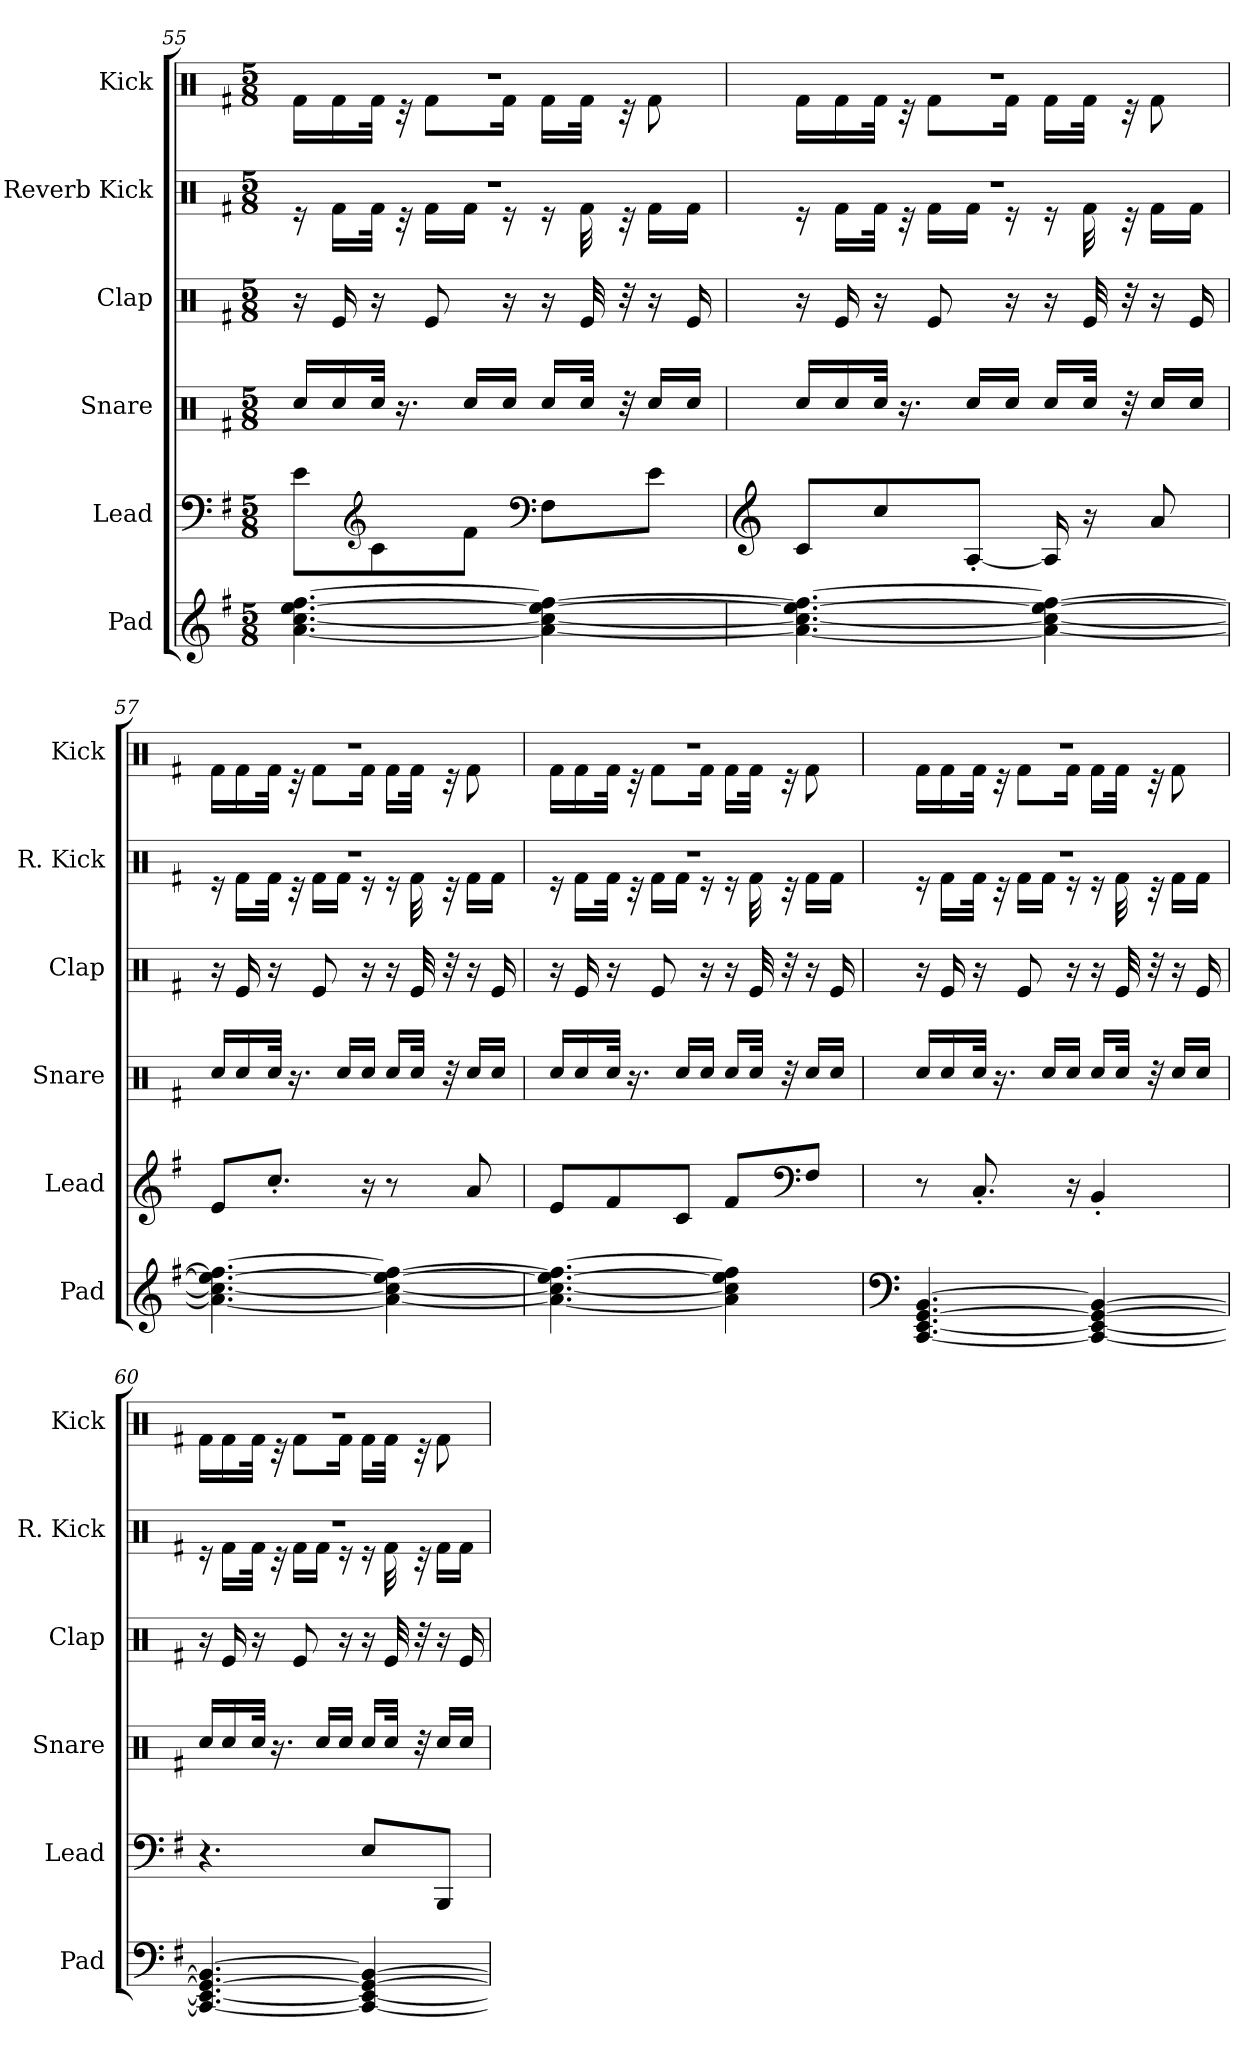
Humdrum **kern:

**kern	**kern	**kern	**kern	**kern	**kern
*part6	*part5	*part4	*part3	*part2	*part1
*staff6	*staff5	*staff4	*staff3	*staff2	*staff1
*I"Pad	*I"Lead	*I"Snare	*I"Clap	*I"Reverb Kick	*I"Kick
*I'Pad	*I'Lead	*I'Snare	*I'Clap	*I'R. Kick	*I'Kick
!!LO:PB:g=z
*clefG2	*clefF4	*clefX	*clefX	*clefX	*clefX
*k[f#]	*k[f#]	*k[f#]	*k[f#]	*k[f#]	*k[f#]
*M5/8	*M5/8	*M5/8	*M5/8	*M5/8	*M5/8
=55	=55	=55	=55	=55	=55
*	*	*	*	*^	*^
[4.a\ [4.cc\ [4.ee\ [4.ff#\	8e\L	16Rcc/LL	16r	8%5r	16r	8%5r	16Rf\LL
.	.	16Rcc/	16Re/	.	16Rf\LL	.	16Rf\
*	*clefG2	*	*	*	*	*	*
.	8c\	32Rcc/JJk	16r	.	32Rf\JJk	.	32Rf\JJk
.	.	16.r	.	.	32r	.	32r
.	.	.	8Re/	.	16Rf\LL	.	8Rf\L
.	8f#\J	16Rcc/LL	.	.	16Rf\JJ	.	.
.	.	16Rcc/JJ	16r	.	16r	.	16Rf\Jk
*	*clefF4	*	*	*	*	*	*
4a\_ 4cc\_ 4ee\_ 4ff#\_	8F#\L	16Rcc/LL	16r	.	16r	.	16Rf\LL
.	.	32Rcc/JJk	32Re/	.	32Rf\	.	32Rf\JJk
.	.	32r	32r	.	32r	.	32r
.	8e\J	16Rcc/LL	16r	.	16Rf\LL	.	8Rf\
.	.	16Rcc/JJ	16Re/	.	16Rf\JJ	.	.
=56	=56	=56	=56	=56	=56	=56	=56
*	*clefG2	*	*	*	*	*	*
4.a\_ 4.cc\_ 4.ee\_ 4.ff#\_	8c/L	16Rcc/LL	16r	8%5r	16r	8%5r	16Rf\LL
.	.	16Rcc/	16Re/	.	16Rf\LL	.	16Rf\
.	8cc/	32Rcc/JJk	16r	.	32Rf\JJk	.	32Rf\JJk
.	.	16.r	.	.	32r	.	32r
.	.	.	8Re/	.	16Rf\LL	.	8Rf\L
.	[8A'/J	16Rcc/LL	.	.	16Rf\JJ	.	.
.	.	16Rcc/JJ	16r	.	16r	.	16Rf\Jk
4a\_ 4cc\_ 4ee\_ 4ff#\_	16A/]	16Rcc/LL	16r	.	16r	.	16Rf\LL
.	16r	32Rcc/JJk	32Re/	.	32Rf\	.	32Rf\JJk
.	.	32r	32r	.	32r	.	32r
.	8a/	16Rcc/LL	16r	.	16Rf\LL	.	8Rf\
.	.	16Rcc/JJ	16Re/	.	16Rf\JJ	.	.
=57	=57	=57	=57	=57	=57	=57	=57
4.a\_ 4.cc\_ 4.ee\_ 4.ff#\_	8e/L	16Rcc/LL	16r	8%5r	16r	8%5r	16Rf\LL
.	.	16Rcc/	16Re/	.	16Rf\LL	.	16Rf\
.	8.cc'/J	32Rcc/JJk	16r	.	32Rf\JJk	.	32Rf\JJk
.	.	16.r	.	.	32r	.	32r
.	.	.	8Re/	.	16Rf\LL	.	8Rf\L
.	.	16Rcc/LL	.	.	16Rf\JJ	.	.
.	16r	16Rcc/JJ	16r	.	16r	.	16Rf\Jk
4a\_ 4cc\_ 4ee\_ 4ff#\_	8r	16Rcc/LL	16r	.	16r	.	16Rf\LL
.	.	32Rcc/JJk	32Re/	.	32Rf\	.	32Rf\JJk
.	.	32r	32r	.	32r	.	32r
.	8a/	16Rcc/LL	16r	.	16Rf\LL	.	8Rf\
.	.	16Rcc/JJ	16Re/	.	16Rf\JJ	.	.
!!LO:LB:g=z	!!
=58	=58	=58	=58	=58	=58	=58	=58
4.a\_ 4.cc\_ 4.ee\_ 4.ff#\_	8e/L	16Rcc/LL	16r	8%5r	16r	8%5r	16Rf\LL
.	.	16Rcc/	16Re/	.	16Rf\LL	.	16Rf\
.	8f#/	32Rcc/JJk	16r	.	32Rf\JJk	.	32Rf\JJk
.	.	16.r	.	.	32r	.	32r
.	.	.	8Re/	.	16Rf\LL	.	8Rf\L
.	8c/J	16Rcc/LL	.	.	16Rf\JJ	.	.
.	.	16Rcc/JJ	16r	.	16r	.	16Rf\Jk
4a\] 4cc\] 4ee\] 4ff#\]	8f#/L	16Rcc/LL	16r	.	16r	.	16Rf\LL
.	.	32Rcc/JJk	32Re/	.	32Rf\	.	32Rf\JJk
.	.	32r	32r	.	32r	.	32r
*	*clefF4	*	*	*	*	*	*
.	8F#/J	16Rcc/LL	16r	.	16Rf\LL	.	8Rf\
.	.	16Rcc/JJ	16Re/	.	16Rf\JJ	.	.
=59	=59	=59	=59	=59	=59	=59	=59
*clefF4	*	*	*	*	*	*	*
[4.CC/ [4.EE/ [4.GG/ [4.BB/	8r	16Rcc/LL	16r	8%5r	16r	8%5r	16Rf\LL
.	.	16Rcc/	16Re/	.	16Rf\LL	.	16Rf\
.	8.C'/	32Rcc/JJk	16r	.	32Rf\JJk	.	32Rf\JJk
.	.	16.r	.	.	32r	.	32r
.	.	.	8Re/	.	16Rf\LL	.	8Rf\L
.	.	16Rcc/LL	.	.	16Rf\JJ	.	.
.	16r	16Rcc/JJ	16r	.	16r	.	16Rf\Jk
4CC/_ 4EE/_ 4GG/_ 4BB/_	4BB'/	16Rcc/LL	16r	.	16r	.	16Rf\LL
.	.	32Rcc/JJk	32Re/	.	32Rf\	.	32Rf\JJk
.	.	32r	32r	.	32r	.	32r
.	.	16Rcc/LL	16r	.	16Rf\LL	.	8Rf\
.	.	16Rcc/JJ	16Re/	.	16Rf\JJ	.	.
=60	=60	=60	=60	=60	=60	=60	=60
4.CC/_ 4.EE/_ 4.GG/_ 4.BB/_	4.r	16Rcc/LL	16r	8%5r	16r	8%5r	16Rf\LL
.	.	16Rcc/	16Re/	.	16Rf\LL	.	16Rf\
.	.	32Rcc/JJk	16r	.	32Rf\JJk	.	32Rf\JJk
.	.	16.r	.	.	32r	.	32r
.	.	.	8Re/	.	16Rf\LL	.	8Rf\L
.	.	16Rcc/LL	.	.	16Rf\JJ	.	.
.	.	16Rcc/JJ	16r	.	16r	.	16Rf\Jk
4CC/_ 4EE/_ 4GG/_ 4BB/_	8E/L	16Rcc/LL	16r	.	16r	.	16Rf\LL
.	.	32Rcc/JJk	32Re/	.	32Rf\	.	32Rf\JJk
.	.	32r	32r	.	32r	.	32r
.	8BBB/J	16Rcc/LL	16r	.	16Rf\LL	.	8Rf\
.	.	16Rcc/JJ	16Re/	.	16Rf\JJ	.	.
*	*	*	*	*v	*v	*	*
*	*	*	*	*	*v	*v
=	=	=	=	=	=
*-	*-	*-	*-	*-	*-
